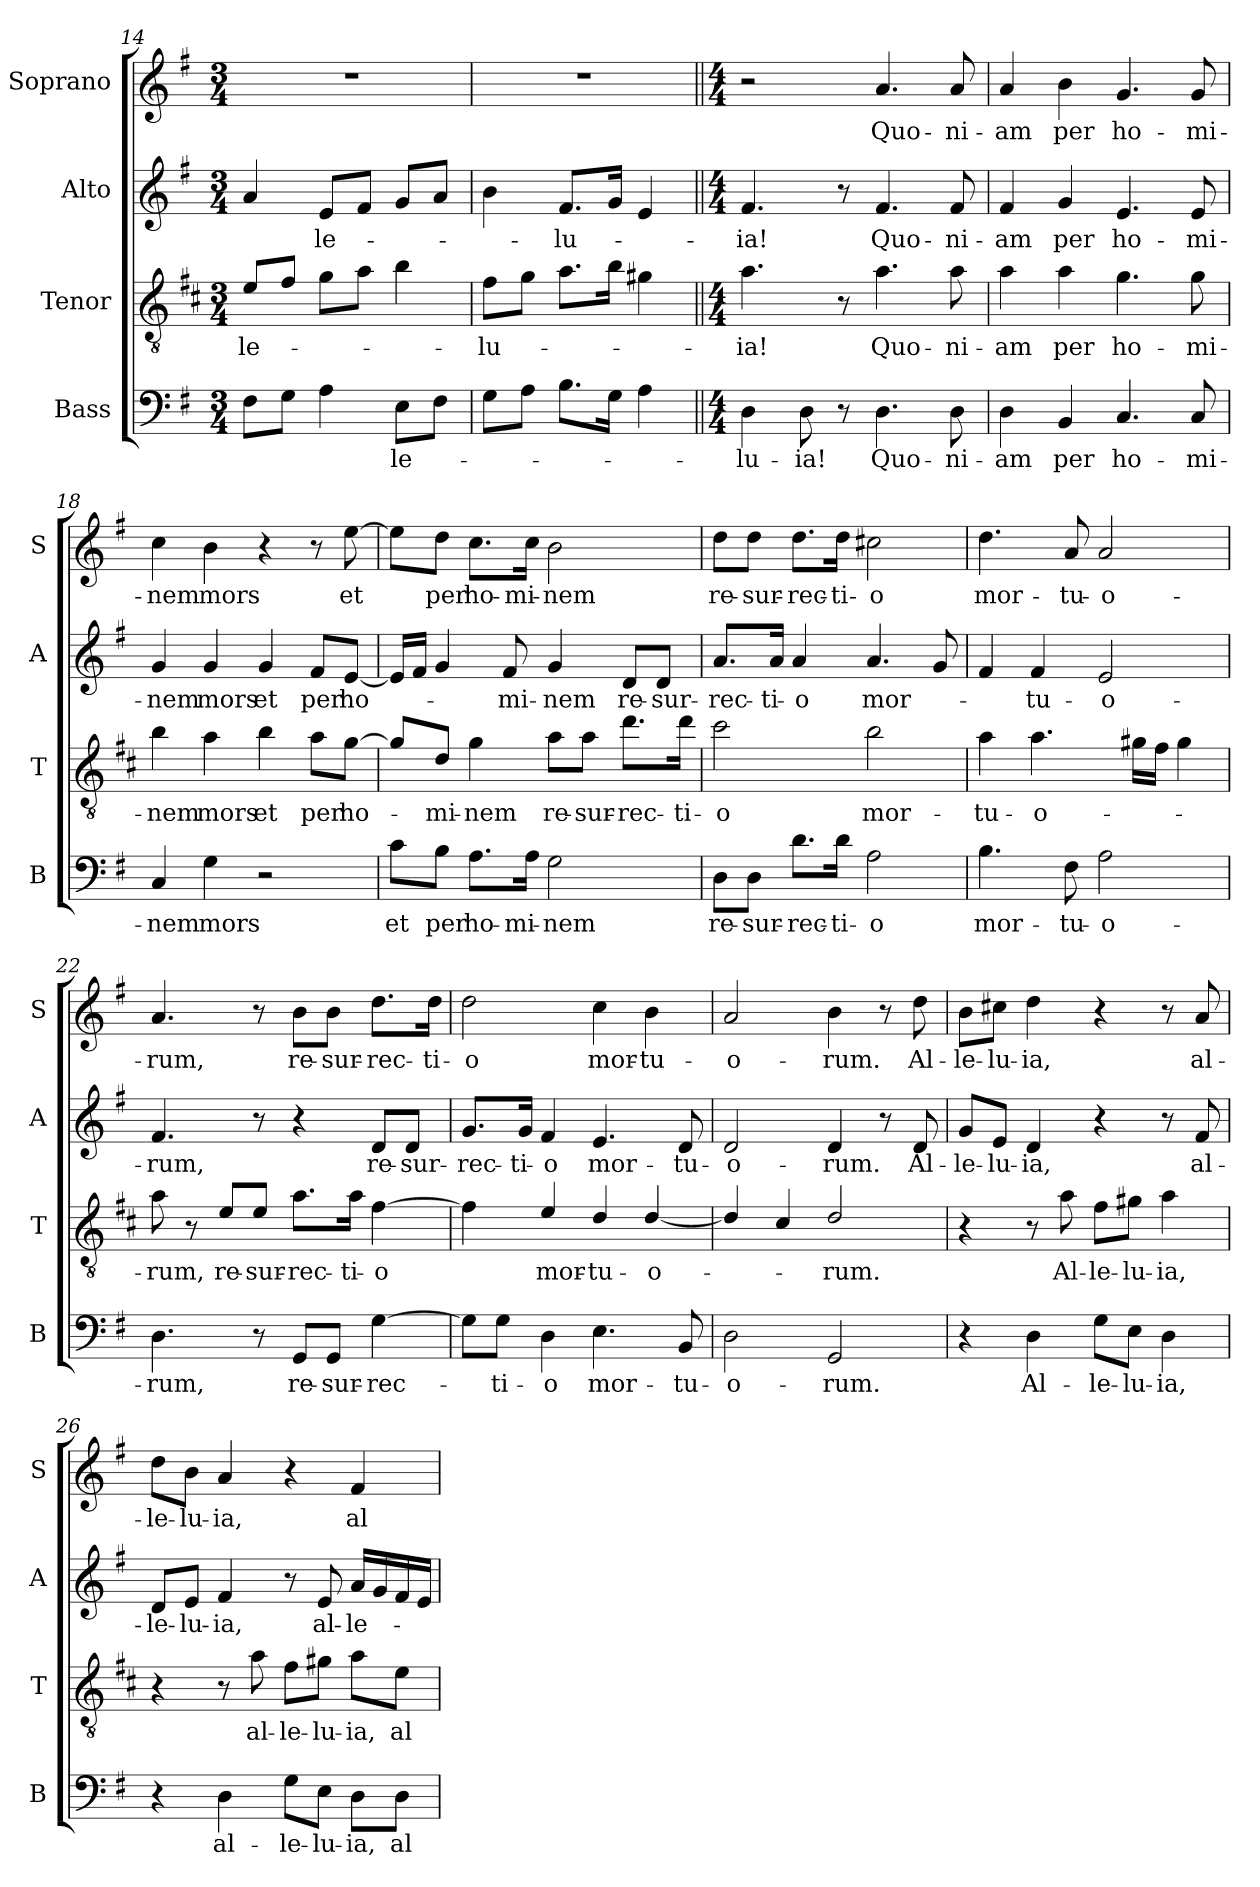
**kern	**text	**kern	**text	**kern	**text	**kern	**text
*part4	*part4	*part3	*part3	*part2	*part2	*part1	*part1
*staff4	*staff4	*staff3	*staff3	*staff2	*staff2	*staff1	*staff1
*I"Bass	*	*I"Tenor	*	*I"Alto	*	*I"Soprano	*
*I'B	*	*I'T	*	*I'A	*	*I'S	*
*clefF4	*	*clefGv2	*	*clefG2	*	*clefG2	*
*	*	*ITrd4c7	*	*	*	*	*
*k[f#]	*	*k[f#]	*	*k[f#]	*	*k[f#]	*
*G:	*	*G:	*	*G:	*	*G:	*
*M3/4	*	*M3/4	*	*M3/4	*	*M3/4	*
=14	=14	=14	=14	=14	=14	=14	=14
!	!	!	!LO:LY:b	!	!	!	!
8F#\L	.	8A/L	-le-	4a/	.	2.r	.
8G\J	.	8B/J	.	.	.	.	.
!	!	!	!	!	!LO:LY:b	!	!
4A\	.	8c\L	.	8e/L	-le-	.	.
.	.	8d\J	.	8f#/J	.	.	.
!	!LO:LY:b	!	!	!	!	!	!
8E\L	-le-	4e\	.	8g/L	.	.	.
8F#\J	.	.	.	8a/J	.	.	.
=15	=15	=15	=15	=15	=15	=15	=15
!	!	!	!LO:LY:b	!	!	!	!
8G\L	.	8B\L	-lu-	4b\	.	2.r	.
8A\J	.	8c\J	.	.	.	.	.
!	!	!	!	!	!LO:LY:b	!	!
8.B\L	.	8.d\L	.	8.f#/L	-lu-	.	.
16G\Jk	.	16e\Jk	.	16g/Jk	.	.	.
4A\	.	4c#X\	.	4e/	.	.	.
!!LO:PB:g=z
=16||	=16||	=16||	=16||	=16||	=16||	=16||	=16||
*M4/4	*	*M4/4	*	*M4/4	*	*M4/4	*
!	!LO:LY:b	!	!LO:LY:b	!	!LO:LY:b	!	!
4D\	-lu-	4.d\	-ia!	4.f#/	-ia!	2r	.
!	!LO:LY:b	!	!	!	!	!	!
8D\	-ia!	.	.	.	.	.	.
8r	.	8r	.	8r	.	.	.
!	!LO:LY:b	!	!LO:LY:b	!	!LO:LY:b	!	!LO:LY:b
4.D\	Quo-	4.d\	Quo-	4.f#/	Quo-	4.a/	Quo-
!	!LO:LY:b	!	!LO:LY:b	!	!LO:LY:b	!	!LO:LY:b
8D\	-ni-	8d\	-ni-	8f#/	-ni-	8a/	-ni-
=17	=17	=17	=17	=17	=17	=17	=17
!	!LO:LY:b	!	!LO:LY:b	!	!LO:LY:b	!	!LO:LY:b
4D\	-am	4d\	-am	4f#/	-am	4a/	-am
!	!LO:LY:b	!	!LO:LY:b	!	!LO:LY:b	!	!LO:LY:b
4BB/	per	4d\	per	4g/	per	4b\	per
!	!LO:LY:b	!	!LO:LY:b	!	!LO:LY:b	!	!LO:LY:b
4.C/	ho-	4.c\	ho-	4.e/	ho-	4.g/	ho-
!	!LO:LY:b	!	!LO:LY:b	!	!LO:LY:b	!	!LO:LY:b
8C/	-mi-	8c\	-mi-	8e/	-mi-	8g/	-mi-
=18	=18	=18	=18	=18	=18	=18	=18
!	!LO:LY:b	!	!LO:LY:b	!	!LO:LY:b	!	!LO:LY:b
4C/	-nem	4e\	-nem	4g/	-nem	4cc\	-nem
!	!LO:LY:b	!	!LO:LY:b	!	!LO:LY:b	!	!LO:LY:b
4G\	mors	4d\	mors	4g/	mors	4b\	mors
!	!	!	!LO:LY:b	!	!LO:LY:b	!	!
2r	.	4e\	et	4g/	et	4r	.
!	!	!	!LO:LY:b	!	!LO:LY:b	!	!
.	.	8d\L	per	8f#/L	per	8r	.
!	!	!	!LO:LY:b	!	!LO:LY:b	!	!LO:LY:b
.	.	[8c\J	ho-	[8e/J	ho-	[8ee\	et
=19	=19	=19	=19	=19	=19	=19	=19
!	!LO:LY:b	!	!	!	!	!	!
8c\L	et	8c/L]	.	16e/LL]	.	8ee\L]	.
.	.	.	.	16f#/JJ	.	.	.
!	!LO:LY:b	!	!LO:LY:b	!	!	!	!LO:LY:b
8B\J	per	8G/J	-mi-	4g/	.	8dd\J	per
!	!LO:LY:b	!	!LO:LY:b	!	!	!	!LO:LY:b
8.A\L	ho-	4c\	-nem	.	.	8.cc\L	ho-
!	!	!	!	!	!LO:LY:b	!	!
.	.	.	.	8f#/	-mi-	.	.
!	!LO:LY:b	!	!	!	!	!	!LO:LY:b
16A\Jk	-mi-	.	.	.	.	16cc\Jk	-mi-
!	!LO:LY:b	!	!LO:LY:b	!	!LO:LY:b	!	!LO:LY:b
2G\	-nem	8d\L	re-	4g/	-nem	2b\	-nem
!	!	!	!LO:LY:b	!	!	!	!
.	.	8d\J	-sur-	.	.	.	.
!	!	!	!LO:LY:b	!	!LO:LY:b	!	!
.	.	8.g\L	-rec-	8d/L	re-	.	.
!	!	!	!	!	!LO:LY:b	!	!
.	.	.	.	8d/J	-sur-	.	.
!	!	!	!LO:LY:b	!	!	!	!
.	.	16g\Jk	-ti-	.	.	.	.
!!LO:LB:g=z
=20	=20	=20	=20	=20	=20	=20	=20
!	!LO:LY:b	!	!LO:LY:b	!	!LO:LY:b	!	!LO:LY:b
8D\L	re-	2f#\	-o	8.a/L	-rec-	8dd\L	re-
!	!LO:LY:b	!	!	!	!	!	!LO:LY:b
8D\J	-sur-	.	.	.	.	8dd\J	-sur-
!	!	!	!	!	!LO:LY:b	!	!
.	.	.	.	16a/Jk	-ti-	.	.
!	!LO:LY:b	!	!	!	!LO:LY:b	!	!LO:LY:b
8.d\L	-rec-	.	.	4a/	-o	8.dd\L	-rec-
!	!LO:LY:b	!	!	!	!	!	!LO:LY:b
16d\Jk	-ti-	.	.	.	.	16dd\Jk	-ti-
!	!LO:LY:b	!	!LO:LY:b	!	!LO:LY:b	!	!LO:LY:b
2A\	-o	2e\	mor-	4.a/	mor-	2cc#X\	-o
.	.	.	.	8g/	.	.	.
=21	=21	=21	=21	=21	=21	=21	=21
!	!LO:LY:b	!	!LO:LY:b	!	!	!	!LO:LY:b
4.B\	mor-	4d\	-tu-	4f#/	.	4.dd\	mor-
!	!	!	!LO:LY:b	!	!LO:LY:b	!	!
.	.	4.d\	-o-	4f#/	-tu-	.	.
!	!LO:LY:b	!	!	!	!	!	!LO:LY:b
8F#\	-tu-	.	.	.	.	8a/	-tu-
!	!LO:LY:b	!	!	!	!LO:LY:b	!	!LO:LY:b
2A\	-o-	.	.	2e/	-o-	2a/	-o-
.	.	16c#X\LL	.	.	.	.	.
.	.	16B\JJ	.	.	.	.	.
.	.	4c#\	.	.	.	.	.
=22	=22	=22	=22	=22	=22	=22	=22
!	!LO:LY:b	!	!LO:LY:b	!	!LO:LY:b	!	!LO:LY:b
4.D\	-rum,	8d\	-rum,	4.f#/	-rum,	4.a/	-rum,
.	.	8r	.	.	.	.	.
!	!	!	!LO:LY:b	!	!	!	!
.	.	8A/L	re-	.	.	.	.
!	!	!	!LO:LY:b	!	!	!	!
8r	.	8A/J	-sur-	8r	.	8r	.
!	!LO:LY:b	!	!LO:LY:b	!	!	!	!LO:LY:b
8GG/L	re-	8.d\L	-rec-	4r	.	8b\L	re-
!	!LO:LY:b	!	!	!	!	!	!LO:LY:b
8GG/J	-sur-	.	.	.	.	8b\J	-sur-
!	!	!	!LO:LY:b	!	!	!	!
.	.	16d\Jk	-ti-	.	.	.	.
!	!LO:LY:b	!	!LO:LY:b	!	!LO:LY:b	!	!LO:LY:b
[4G\	-rec-	[4B\	-o	8d/L	re-	8.dd\L	-rec-
!	!	!	!	!	!LO:LY:b	!	!
.	.	.	.	8d/J	-sur-	.	.
!	!	!	!	!	!	!	!LO:LY:b
.	.	.	.	.	.	16dd\Jk	-ti-
=23	=23	=23	=23	=23	=23	=23	=23
!	!	!	!	!	!LO:LY:b	!	!LO:LY:b
8G\L]	.	4B\]	.	8.g/L	-rec-	2dd\	-o
!	!LO:LY:b	!	!	!	!	!	!
8G\J	-ti-	.	.	.	.	.	.
!	!	!	!	!	!LO:LY:b	!	!
.	.	.	.	16g/Jk	-ti-	.	.
!	!LO:LY:b	!	!LO:LY:b	!	!LO:LY:b	!	!
4D\	-o	4A/	mor-	4f#/	-o	.	.
!	!LO:LY:b	!	!LO:LY:b	!	!LO:LY:b	!	!LO:LY:b
4.E\	mor-	4G/	-tu-	4.e/	mor-	4cc\	mor-
!	!	!	!LO:LY:b	!	!	!	!LO:LY:b
.	.	[4G/	-o-	.	.	4b\	-tu-
!	!LO:LY:b	!	!	!	!LO:LY:b	!	!
8BB/	-tu-	.	.	8d/	-tu-	.	.
=24	=24	=24	=24	=24	=24	=24	=24
!	!LO:LY:b	!	!	!	!LO:LY:b	!	!LO:LY:b
2D\	-o-	4G/]	.	2d/	-o-	2a/	-o-
.	.	4F#/	.	.	.	.	.
!	!LO:LY:b	!	!LO:LY:b	!	!LO:LY:b	!	!LO:LY:b
2GG/	-rum.	2G/	-rum.	4d/	-rum.	4b\	-rum.
.	.	.	.	8r	.	8r	.
!	!	!	!	!	!LO:LY:b	!	!LO:LY:b
.	.	.	.	8d/	Al-	8dd\	Al-
!!LO:LB:g=z
=25	=25	=25	=25	=25	=25	=25	=25
!	!	!	!	!	!LO:LY:b	!	!LO:LY:b
4r	.	4r	.	8g/L	-le-	8b\L	-le-
!	!	!	!	!	!LO:LY:b	!	!LO:LY:b
.	.	.	.	8e/J	-lu-	8cc#X\J	-lu-
!	!LO:LY:b	!	!	!	!LO:LY:b	!	!LO:LY:b
4D\	Al-	8r	.	4d/	-ia,	4dd\	-ia,
!	!	!	!LO:LY:b	!	!	!	!
.	.	8d\	Al-	.	.	.	.
!	!LO:LY:b	!	!LO:LY:b	!	!	!	!
8G\L	-le-	8B\L	-le-	4r	.	4r	.
!	!LO:LY:b	!	!LO:LY:b	!	!	!	!
8E\J	-lu-	8c#X\J	-lu-	.	.	.	.
!	!LO:LY:b	!	!LO:LY:b	!	!	!	!
4D\	-ia,	4d\	-ia,	8r	.	8r	.
!	!	!	!	!	!LO:LY:b	!	!LO:LY:b
.	.	.	.	8f#/	al-	8a/	al-
=26	=26	=26	=26	=26	=26	=26	=26
!	!	!	!	!	!LO:LY:b	!	!LO:LY:b
4r	.	4r	.	8d/L	-le-	8dd\L	-le-
!	!	!	!	!	!LO:LY:b	!	!LO:LY:b
.	.	.	.	8e/J	-lu-	8b\J	-lu-
!	!LO:LY:b	!	!	!	!LO:LY:b	!	!LO:LY:b
4D\	al-	8r	.	4f#/	-ia,	4a/	-ia,
!	!	!	!LO:LY:b	!	!	!	!
.	.	8d\	al-	.	.	.	.
!	!LO:LY:b	!	!LO:LY:b	!	!	!	!
8G\L	-le-	8B\L	-le-	8r	.	4r	.
!	!LO:LY:b	!	!LO:LY:b	!	!LO:LY:b	!	!
8E\J	-lu-	8c#X\J	-lu-	8e/	al-	.	.
!	!LO:LY:b	!	!LO:LY:b	!	!LO:LY:b	!	!LO:LY:b
8D\L	-ia,	8d\L	-ia,	16a/LL	-le-	4f#/	al-
.	.	.	.	16g/	.	.	.
!	!LO:LY:b	!	!LO:LY:b	!	!	!	!
8D\J	al-	8A\J	al-	16f#/	.	.	.
.	.	.	.	16e/JJ	.	.	.
=	=	=	=	=	=	=	=
*-	*-	*-	*-	*-	*-	*-	*-
